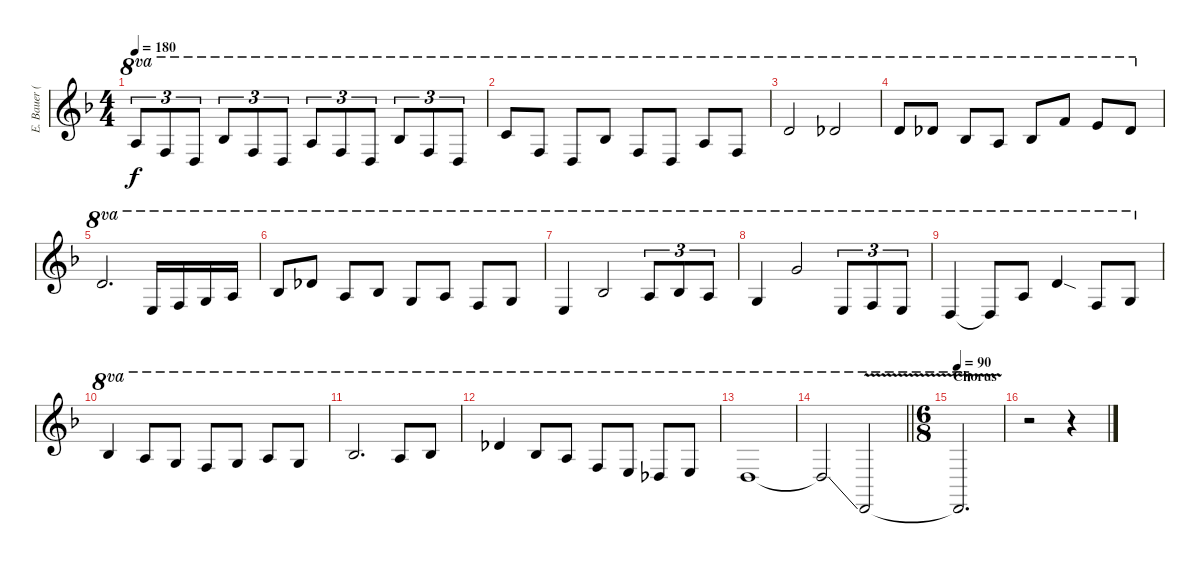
\track ("E. Bauer (Keyboard)" "E. Bauer (") {instrument lead2sawtooth}
\staff {score}
\tuning (E4 B3 G3 D3 A2 E2) {hide}
\ts (4 4)
\tempo 180
\clef g2
\ks dminor
5.1.8{tu (3 2) ot 8va dy f} 1.1.8{tu (3 2) ot 8va} 3.2.8{tu (3 2) ot 8va} 6.1.8{tu (3 2) ot 8va} 1.1.8{tu (3 2) ot 8va} 3.2.8{tu (3 2) ot 8va} 5.1.8{tu (3 2) ot 8va} 1.1.8{tu (3 2) ot 8va} 3.2.8{tu (3 2) ot 8va} 6.1.8{tu (3 2) ot 8va} 1.1.8{tu (3 2) ot 8va} 3.2.8{tu (3 2) ot 8va} |
8.1.8{ot 8va} 1.1.8{ot 8va} 3.2.8{ot 8va} 6.1.8{ot 8va} 1.1.8{ot 8va} 3.2.8{ot 8va} 5.1.8{ot 8va} 1.1.8{ot 8va} |
10.1.2{ot 8va} 9.1.2{ot 8va} |
10.1.8{ot 8va} 9.1.8{ot 8va} 11.2.8{ot 8va} 10.2.8{ot 8va} 11.2.8{ot 8va} 13.1.8{ot 8va} 12.1.8{ot 8va} 9.1.8{ot 8va} |
10.1.2{d ot 8va} 0.1.16{ot 8va} 1.1.16{ot 8va} 3.1.16{ot 8va} 5.1.16{ot 8va} |
6.1.8{ot 8va} 9.1.8{ot 8va} 5.1.8{ot 8va} 6.1.8{ot 8va} 3.1.8{ot 8va} 5.1.8{ot 8va} 1.1.8{ot 8va} 3.1.8{ot 8va} |
0.1.4{ot 8va} 6.1.2{ot 8va} 5.1.8{tu (3 2) ot 8va} 6.1.8{tu (3 2) ot 8va} 5.1.8{tu (3 2) ot 8va} |
3.1.4{ot 8va} 15.1.2{ot 8va} 5.2.8{tu (3 2) ot 8va} 6.2.8{tu (3 2) ot 8va} 5.2.8{tu (3 2) ot 8va} |
7.3.4{ot 8va} 7.3{t}.8{ot 8va} 10.2.8{ot 8va} 10.1{sod}.4{ot 8va} 1.1.8{ot 8va} 3.1.8{ot 8va} |
6.1.4{ot 8va} 5.1.8{ot 8va} 3.1.8{ot 8va} 1.1.8{ot 8va} 3.1.8{ot 8va} 5.1.8{ot 8va} 3.1.8{ot 8va} |
6.1.2{d ot 8va} 5.1.8{ot 8va} 6.1.8{ot 8va} |
9.1.4{ot 8va} 6.1.8{ot 8va} 5.1.8{ot 8va} 6.2.8{ot 8va} 5.2.8{ot 8va} 6.3.8{ot 8va} 9.3.8{ot 8va} |
12.4.1{ot 8va} |
\barLineRight lightlight
12.4{ss t}.2{ot 8va} 0.4{v}.2{ot 8va} |
\ts (6 8)
\section ("" "Chorus")
\tempo 90
0.4{t}.2{d ot 8va} |
r.2 r.4
